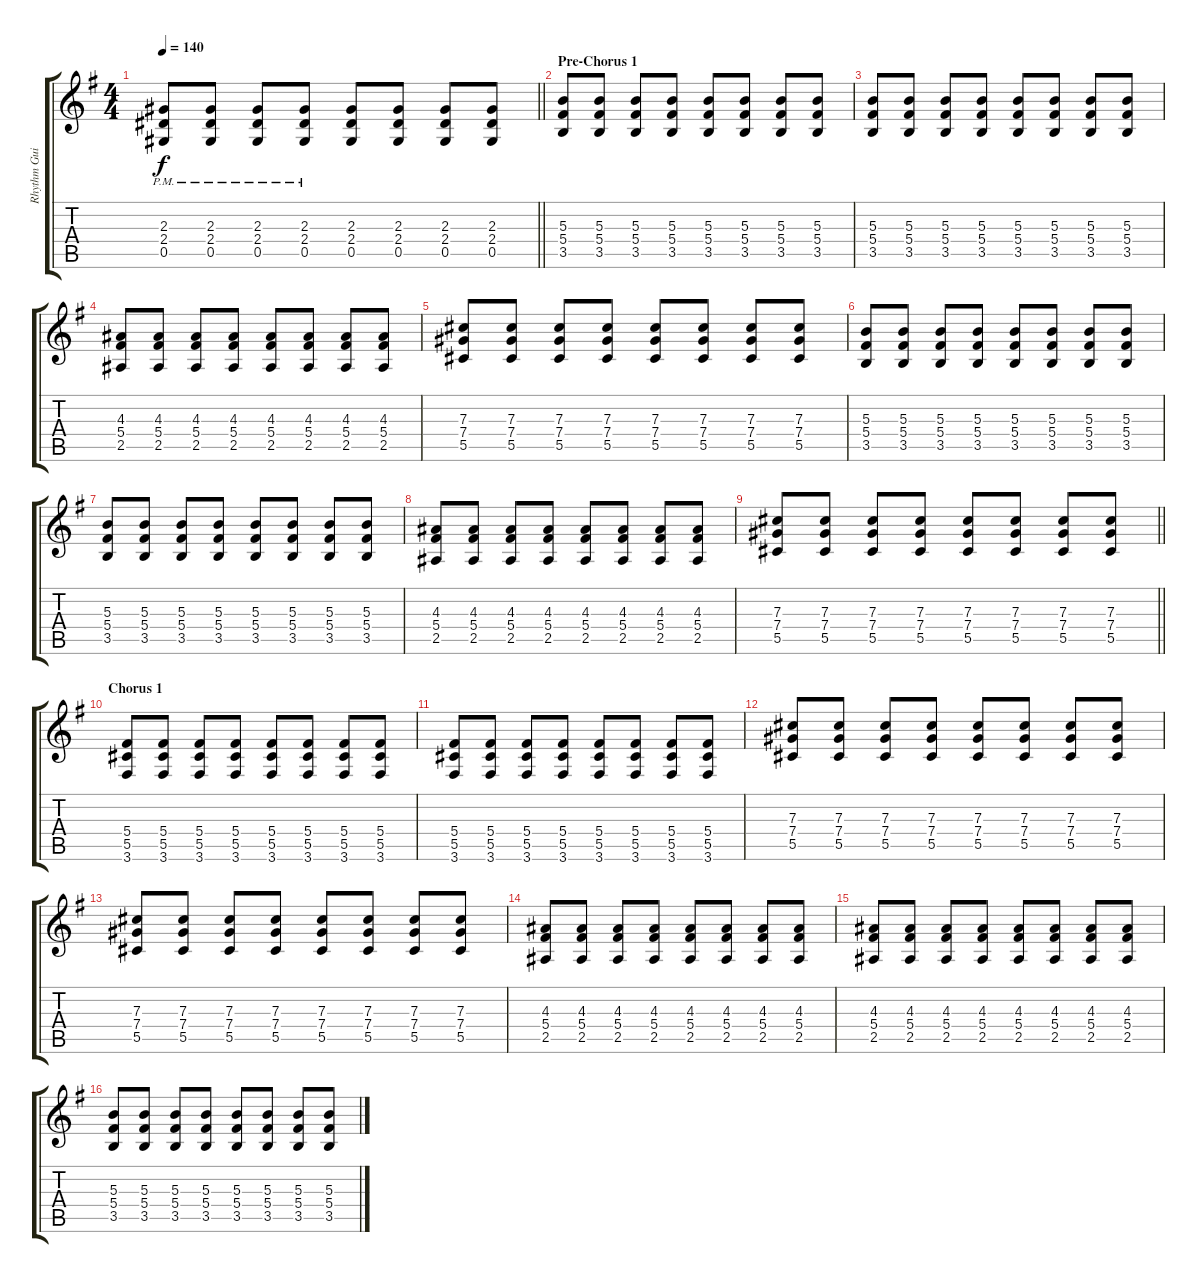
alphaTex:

\track ("Rhythm Guitar - Eddie Reyes" "Rhythm Gui") {instrument overdrivenguitar}
\staff {score tabs}
\tuning (Eb4 Bb3 Gb3 Db3 Ab2 Eb2) {hide}
\ts (4 4)
\tempo 140
\clef g2
\barLineRight lightlight
\ks g
(2.3{pm} 2.4{pm} 0.5{pm}).8{dy f} (2.3{pm} 2.4{pm} 0.5{pm}).8 (2.3{pm} 2.4{pm} 0.5{pm}).8 (2.3{pm} 2.4{pm} 0.5{pm}).8 (2.3 2.4 0.5).8 (2.3 2.4 0.5).8 (2.3 2.4 0.5).8 (2.3 2.4 0.5).8 |
\section ("" "Pre-Chorus 1")
(5.3 5.4 3.5).8 (5.3 5.4 3.5).8 (5.3 5.4 3.5).8 (5.3 5.4 3.5).8 (5.3 5.4 3.5).8 (5.3 5.4 3.5).8 (5.3 5.4 3.5).8 (5.3 5.4 3.5).8 |
(5.3 5.4 3.5).8 (5.3 5.4 3.5).8 (5.3 5.4 3.5).8 (5.3 5.4 3.5).8 (5.3 5.4 3.5).8 (5.3 5.4 3.5).8 (5.3 5.4 3.5).8 (5.3 5.4 3.5).8 |
(4.3 5.4 2.5).8 (4.3 5.4 2.5).8 (4.3 5.4 2.5).8 (4.3 5.4 2.5).8 (4.3 5.4 2.5).8 (4.3 5.4 2.5).8 (4.3 5.4 2.5).8 (4.3 5.4 2.5).8 |
(7.3 7.4 5.5).8 (7.3 7.4 5.5).8 (7.3 7.4 5.5).8 (7.3 7.4 5.5).8 (7.3 7.4 5.5).8 (7.3 7.4 5.5).8 (7.3 7.4 5.5).8 (7.3 7.4 5.5).8 |
(5.3 5.4 3.5).8 (5.3 5.4 3.5).8 (5.3 5.4 3.5).8 (5.3 5.4 3.5).8 (5.3 5.4 3.5).8 (5.3 5.4 3.5).8 (5.3 5.4 3.5).8 (5.3 5.4 3.5).8 |
(5.3 5.4 3.5).8 (5.3 5.4 3.5).8 (5.3 5.4 3.5).8 (5.3 5.4 3.5).8 (5.3 5.4 3.5).8 (5.3 5.4 3.5).8 (5.3 5.4 3.5).8 (5.3 5.4 3.5).8 |
(4.3 5.4 2.5).8 (4.3 5.4 2.5).8 (4.3 5.4 2.5).8 (4.3 5.4 2.5).8 (4.3 5.4 2.5).8 (4.3 5.4 2.5).8 (4.3 5.4 2.5).8 (4.3 5.4 2.5).8 |
\barLineRight lightlight
(7.3 7.4 5.5).8 (7.3 7.4 5.5).8 (7.3 7.4 5.5).8 (7.3 7.4 5.5).8 (7.3 7.4 5.5).8 (7.3 7.4 5.5).8 (7.3 7.4 5.5).8 (7.3 7.4 5.5).8 |
\section ("" "Chorus 1")
(5.4 5.5 3.6).8 (5.4 5.5 3.6).8 (5.4 5.5 3.6).8 (5.4 5.5 3.6).8 (5.4 5.5 3.6).8 (5.4 5.5 3.6).8 (5.4 5.5 3.6).8 (5.4 5.5 3.6).8 |
(5.4 5.5 3.6).8 (5.4 5.5 3.6).8 (5.4 5.5 3.6).8 (5.4 5.5 3.6).8 (5.4 5.5 3.6).8 (5.4 5.5 3.6).8 (5.4 5.5 3.6).8 (5.4 5.5 3.6).8 |
(7.3 7.4 5.5).8 (7.3 7.4 5.5).8 (7.3 7.4 5.5).8 (7.3 7.4 5.5).8 (7.3 7.4 5.5).8 (7.3 7.4 5.5).8 (7.3 7.4 5.5).8 (7.3 7.4 5.5).8 |
(7.3 7.4 5.5).8 (7.3 7.4 5.5).8 (7.3 7.4 5.5).8 (7.3 7.4 5.5).8 (7.3 7.4 5.5).8 (7.3 7.4 5.5).8 (7.3 7.4 5.5).8 (7.3 7.4 5.5).8 |
(4.3 5.4 2.5).8 (4.3 5.4 2.5).8 (4.3 5.4 2.5).8 (4.3 5.4 2.5).8 (4.3 5.4 2.5).8 (4.3 5.4 2.5).8 (4.3 5.4 2.5).8 (4.3 5.4 2.5).8 |
(4.3 5.4 2.5).8 (4.3 5.4 2.5).8 (4.3 5.4 2.5).8 (4.3 5.4 2.5).8 (4.3 5.4 2.5).8 (4.3 5.4 2.5).8 (4.3 5.4 2.5).8 (4.3 5.4 2.5).8 |
(5.3 5.4 3.5).8 (5.3 5.4 3.5).8 (5.3 5.4 3.5).8 (5.3 5.4 3.5).8 (5.3 5.4 3.5).8 (5.3 5.4 3.5).8 (5.3 5.4 3.5).8 (5.3 5.4 3.5).8
